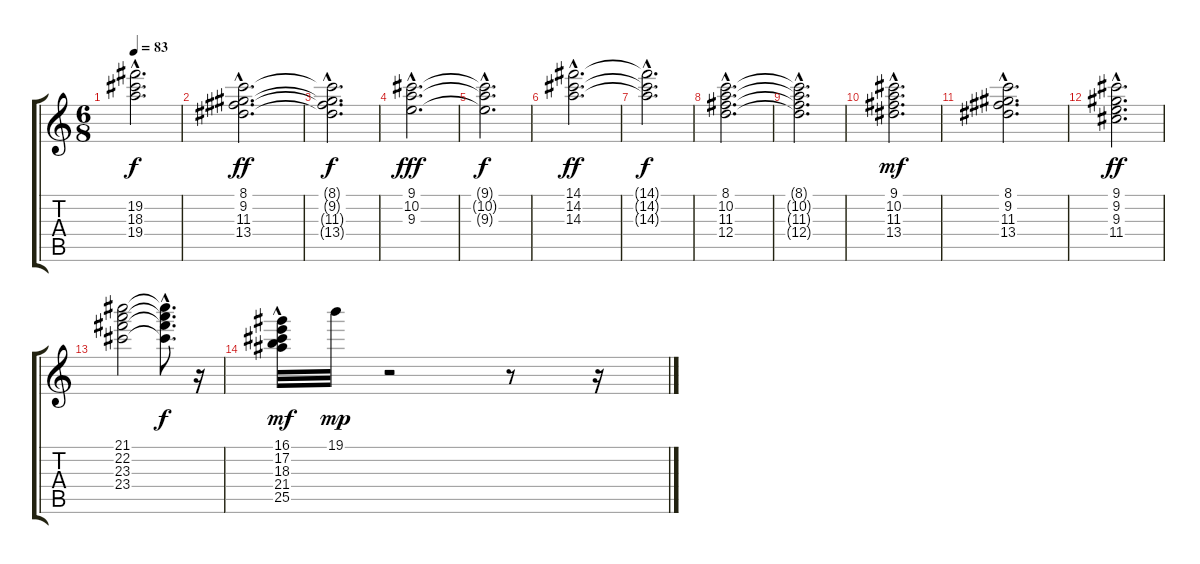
\track "" {instrument electricbassfinger}
\staff {score tabs}
\tuning (E4 B3 G3 D3 A2 E2) {hide}
\ts (6 8)
\tempo 83
\clef g2
\ks c
(19.2{hac t} 18.3{hac t} 19.4{hac t}).2{d dy f} |
(8.1{hac} 9.2{hac} 11.3{hac} 13.4{hac}).2{d dy ff} |
(8.1{hac t} 9.2{hac t} 11.3{hac t} 13.4{hac t}).2{d dy f} |
(9.1{hac} 10.2{hac} 9.3{hac}).2{d dy fff} |
(9.1{hac t} 10.2{hac t} 9.3{hac t}).2{d dy f} |
(14.1{hac} 14.2{hac} 14.3{hac}).2{d dy ff} |
(14.1{hac t} 14.2{hac t} 14.3{hac t}).2{d dy f} |
(8.1{hac} 10.2{hac} 11.3{hac} 12.4{hac}).2{d} |
(8.1{hac t} 10.2{hac t} 11.3{hac t} 12.4{hac t}).2{d} |
(9.1{hac} 10.2{hac} 11.3{hac} 13.4{hac}).2{d dy mf} |
(8.1{hac} 9.2{hac} 11.3{hac} 13.4{hac}).2{d} |
(9.1{hac} 9.2{hac} 9.3{hac} 11.4{hac}).2{d dy ff} |
(21.1 22.2 23.3 23.4).2 (21.1{hac t} 22.2{hac t} 23.3{t} 23.4{hac t}).8{d dy f} r.16 |
(16.1{hac} 17.2{hac} 18.3{hac} 21.4{hac} 25.5{hac}).32{dy mf} 19.1.32{dy mp} r.2 r.8 r.16
